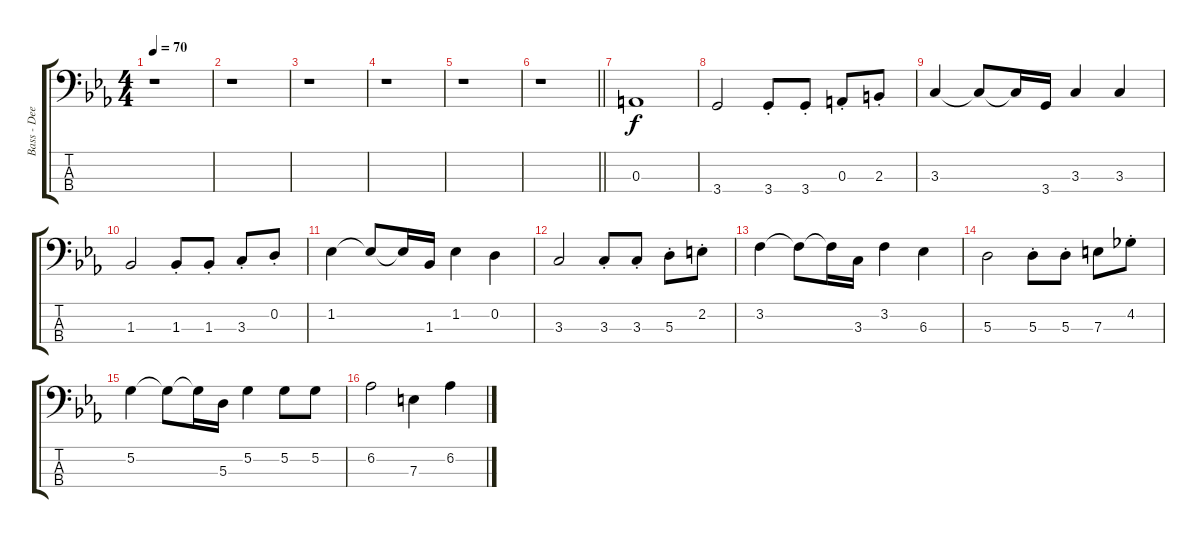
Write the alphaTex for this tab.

\track ("Bass - Dee Murray" "Bass - Dee") {instrument electricbassfinger}
\staff {score tabs}
\tuning (G2 D2 A1 E1) {hide}
\ts (4 4)
\tempo 70
\clef f4
\ks cminor
r.1{dy f} |
r.1 |
r.1 |
r.1 |
r.1 |
\barLineRight lightlight
r.1 |
0.3.1 |
3.4.2 3.4{st}.8 3.4{st}.8 0.3{st}.8 2.3{st}.8 |
3.3.4 3.3{t}.8 3.3{t}.16 3.4.16 3.3.4 3.3.4 |
1.3.2 1.3{st}.8 1.3{st}.8 3.3{st}.8 0.2{st}.8 |
1.2.4 1.2{t}.8 1.2{t}.16 1.3.16 1.2.4 0.2.4 |
3.3.2 3.3{st}.8 3.3{st}.8 5.3{st}.8 2.2{st}.8 |
3.2.4 3.2{t}.8 3.2{t}.16 3.3.16 3.2.4 6.3.4 |
5.3.2 5.3{st}.8 5.3{st}.8 7.3.8 4.2{st}.8 |
5.2.4 5.2{t}.8 5.2{t}.16 5.3.16 5.2.4 5.2.8 5.2.8 |
6.2.2 7.3.4 6.2.4
